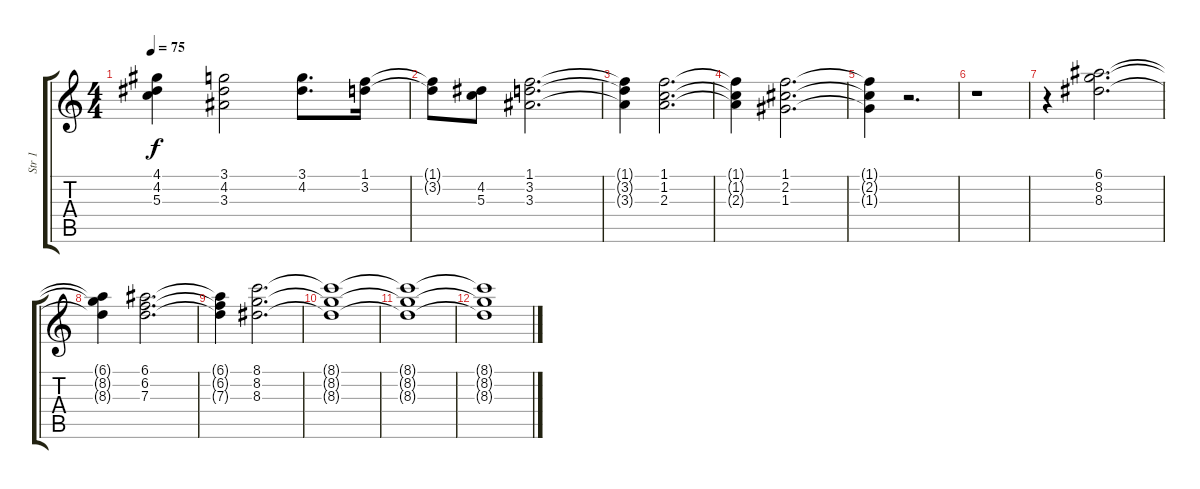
\track ("Str 1" "Str 1") {instrument distortionguitar}
\staff {score tabs}
\tuning (E4 B3 G3 D3 A2 E2) {hide}
\ts (4 4)
\tempo 75
\clef g2
\ks c
(4.1{t} 4.2{t} 5.3{t}).4{dy f} (3.1 4.2 3.3).2 (3.1 4.2).8{d} (1.1 3.2).16 |
(1.1{t} 3.2{t}).8 (4.2 5.3).8 (1.1 3.2 3.3).2{d} |
(1.1{t} 3.2{t} 3.3{t}).4 (1.1 1.2 2.3).2{d} |
(1.1{t} 1.2{t} 2.3{t}).4 (1.1 2.2 1.3).2{d} |
(1.1{t} 2.2{t} 1.3{t}).4 r.2{d} |
r.1 |
r.4 (6.1 8.2 8.3).2{d} |
(6.1{t} 8.2{t} 8.3{t}).4 (6.1 6.2 7.3).2{d} |
(6.1{t} 6.2{t} 7.3{t}).4 (8.1 8.2 8.3).2{d} |
(8.1{t} 8.2{t} 8.3{t}).1 |
(8.1{t} 8.2{t} 8.3{t}).1 |
(8.1{t} 8.2{t} 8.3{t}).1
